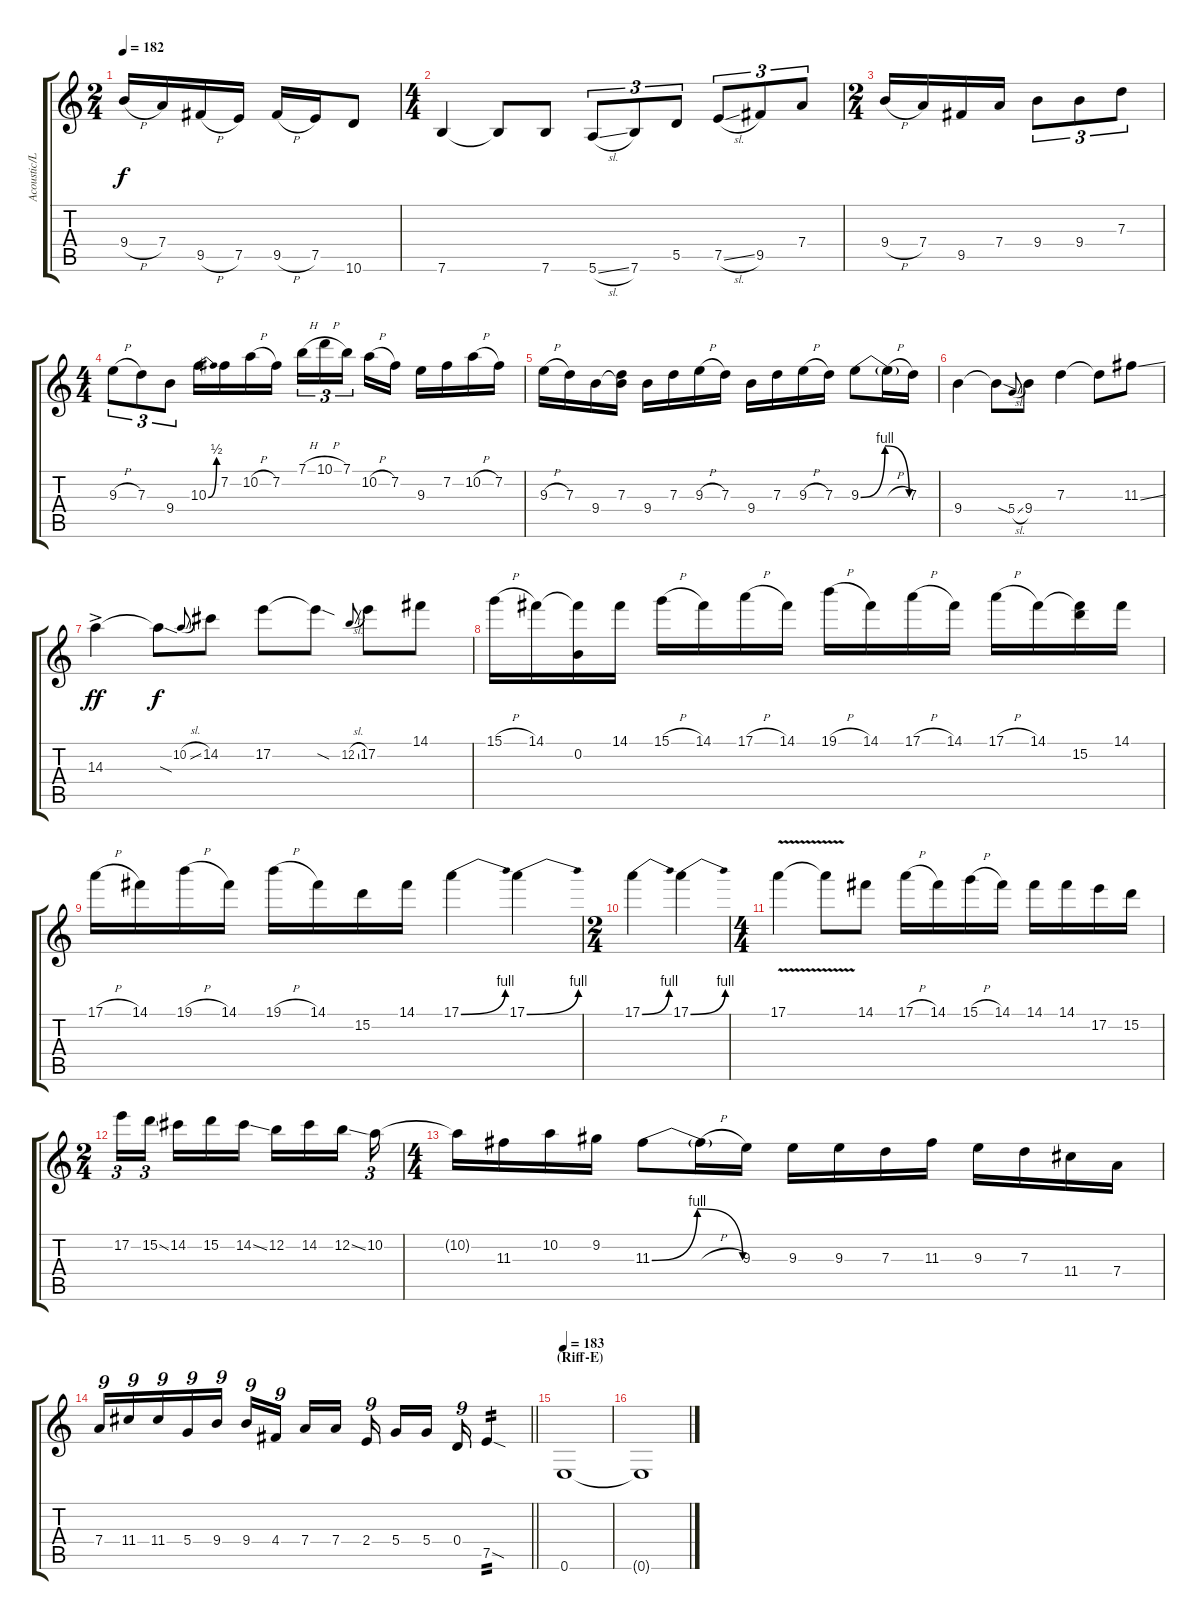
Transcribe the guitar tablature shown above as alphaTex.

\track ("Acoustic/Lead Guitar I" "Acoustic/L") {instrument distortionguitar}
\staff {score tabs}
\tuning (E4 B3 G3 D3 A2 E2) {hide}
\ts (2 4)
\tempo 182
\clef g2
\ks c
9.4{h}.16{dy f} 7.4.16 9.5{h}.16 7.5.16 9.5{h}.16 7.5.16 10.6.8 |
\ts (4 4)
7.6.4 7.6{t}.8 7.6.8 5.6{sl}.8{tu (3 2)} 7.6.8{tu (3 2)} 5.5.8{tu (3 2)} 7.5{sl}.8{tu (3 2)} 9.5.8{tu (3 2)} 7.4.8{tu (3 2)} |
\ts (2 4)
9.4{h}.16 7.4.16 9.5.16 7.4.16 9.4.8{tu (3 2)} 9.4.8{tu (3 2)} 7.3.8{tu (3 2)} |
\ts (4 4)
9.3{h}.8{tu (3 2)} 7.3.8{tu (3 2)} 9.4.8{tu (3 2)} 10.3{be (bend 0 0 60 2)}.16 7.2.16 10.2{h}.16 7.2.16 7.1{h}.16{tu (3 2)} 10.1{h}.16{tu (3 2)} 7.1.16{tu (3 2) beam splitsecondary} 10.2{h}.16 7.2.16 9.3.16 7.2.16 10.2{h}.16 7.2.16 |
9.3{h}.16 7.3.16 9.4.16 (7.3 9.4{t}).16 9.4.16 7.3.16 9.3{h}.16 7.3.16 9.4.16 7.3.16 9.3{h}.16 7.3.16 9.3{be (bendrelease 0 0 10 4 20 4 60 0)}.8 9.3{h t}.16 7.3.16 |
9.4.4 9.4{sod t}.8 5.4{sl}.8{gr onbeat} 9.4.8 7.3.4 7.3{t}.8 11.3{ss}.8 |
14.3{ac}.4{dy ff} 14.3{sod t}.8{dy f} 10.2{sl}.8{gr onbeat} 14.2.8 17.2.8 17.2{sod t}.8 12.2{sl}.8{gr onbeat} 17.2.8 14.1.8 |
15.1{h}.16 14.1.16 (14.1{t} 0.2).16 14.1.16 15.1{h}.16 14.1.16 17.1{h}.16 14.1.16 19.1{h}.16 14.1.16 17.1{h}.16 14.1.16 17.1{h}.16 14.1.16 (14.1{t} 15.2).16 14.1.16 |
17.1{h}.16 14.1.16 19.1{h}.16 14.1.16 19.1{h}.16 14.1.16 15.2.16 14.1.16 17.1{be (bend 0 0 60 4)}.4 17.1{be (bend 0 0 60 4)}.4 |
\ts (2 4)
17.1{be (bend 0 0 60 4)}.4 17.1{be (bend 0 0 60 4)}.4 |
\ts (4 4)
17.1{v}.4 17.1{t}.8 14.1.8 17.1{h}.16 14.1.16 15.1{h}.16 14.1.16 14.1.16 14.1.16 17.2.16 15.2.16 |
\ts (2 4)
17.2.16{tu (3 2)} 15.2{ss}.16{tu (3 2) beam splitsecondary} 14.2.16 15.2.16 14.2{ss}.16 12.2.16 14.2.16 12.2{ss}.16{beam splitsecondary} 10.2.16{tu (3 2)} |
\ts (4 4)
10.2{t}.16 11.3.16 10.2.16 9.2.16 11.3{be (bendrelease 0 0 10 4 20 4 60 0)}.8 11.3{h t}.16 9.3.16 9.3.16 9.3.16 7.3.16 11.3.16 9.3.16 7.3.16 11.4.16 7.4.16 |
\barLineRight lightlight
7.4.16{tu (9 8)} 11.4.16{tu (9 8)} 11.4.16{tu (9 8)} 5.4.16{tu (9 8)} 9.4.16{tu (9 8)} 9.4.16{tu (9 8)} 4.4.16{tu (9 8) beam splitsecondary} 7.4.16 7.4.16 2.4.16{tu (9 8) beam splitsecondary} 5.4.16 5.4.16{beam splitsecondary} 0.4.16{tu (9 8)} 7.5{sod}.4{tp 2} |
\section ("" "(Riff-E)")
\tempo 183
0.6.1{volume 0} |
0.6{t}.1
